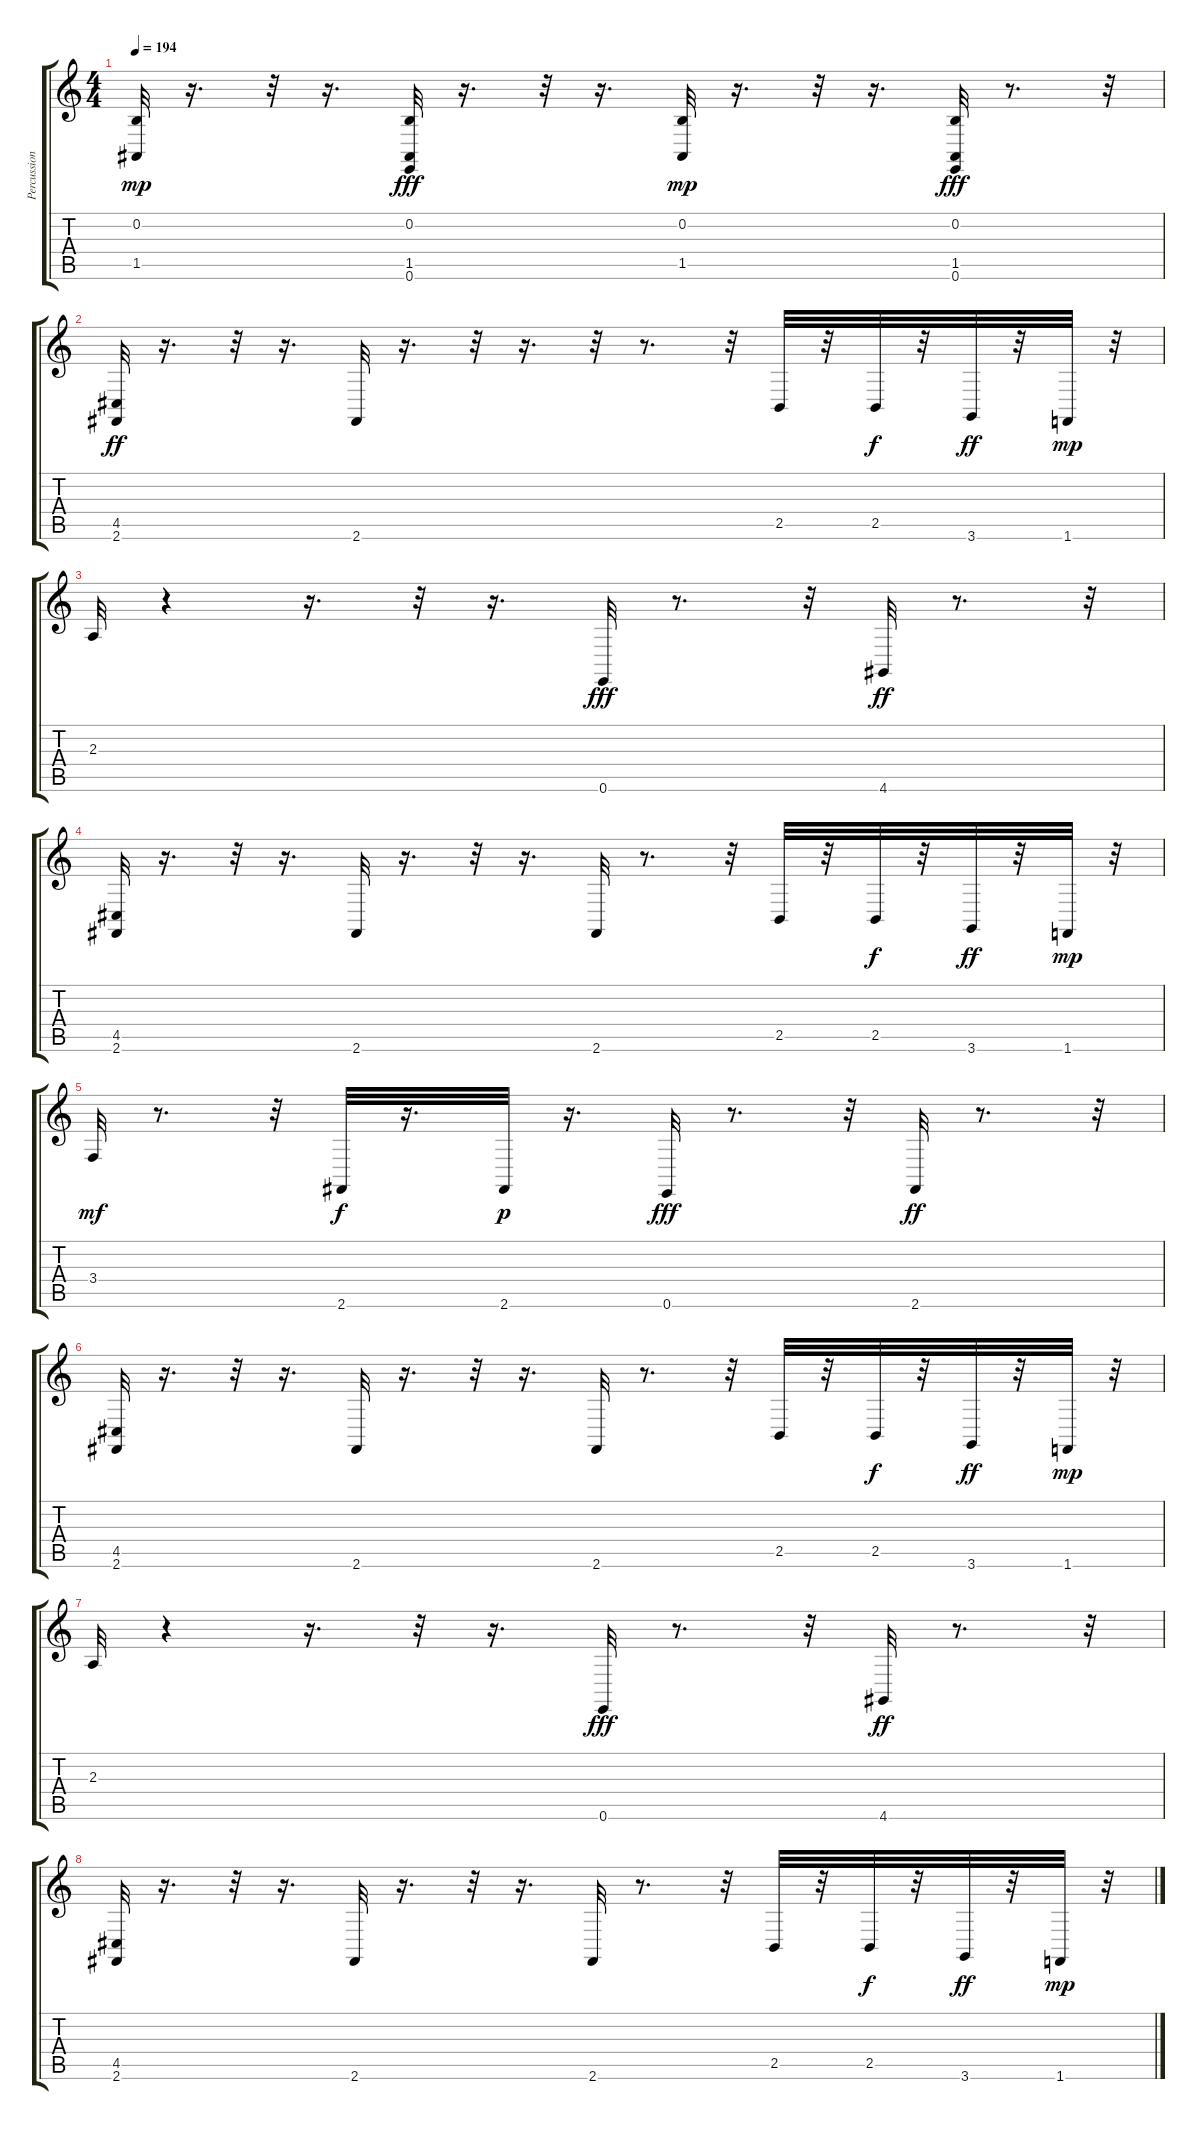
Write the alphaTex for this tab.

\track ("Percussioni(Dani)" "Percussion") {instrument electricgrandpiano}
\staff {score tabs}
\tuning (E4 B3 G3 D3 A2 E2) {hide}
\ts (4 4)
\tempo 194
\clef g2
\ks c
(0.2 1.5).32{dy mp} r.16{d} r.32 r.16{d} (0.2 1.5 0.6).32{dy fff} r.16{d} r.32 r.16{d} (0.2 1.5).32{dy mp} r.16{d} r.32 r.16{d} (0.2 1.5 0.6).32{dy fff} r.8{d} r.32 |
(4.5 2.6).32{dy ff} r.16{d} r.32 r.16{d} 2.6.32 r.16{d} r.32 r.16{d} r.32 r.8{d} r.32 2.5.32 r.32 2.5.32{dy f} r.32 3.6.32{dy ff} r.32 1.6.32{dy mp} r.32 |
2.3.32 r.4 r.16{d} r.32 r.16{d} 0.6.32{dy fff} r.8{d} r.32 4.6.32{dy ff} r.8{d} r.32 |
(4.5 2.6).32 r.16{d} r.32 r.16{d} 2.6.32 r.16{d} r.32 r.16{d} 2.6.32 r.8{d} r.32 2.5.32 r.32 2.5.32{dy f} r.32 3.6.32{dy ff} r.32 1.6.32{dy mp} r.32 |
3.4.32{dy mf} r.8{d} r.32 2.6.32{dy f} r.16{d} 2.6.32{dy p} r.16{d} 0.6.32{dy fff} r.8{d} r.32 2.6.32{dy ff} r.8{d} r.32 |
(4.5 2.6).32 r.16{d} r.32 r.16{d} 2.6.32 r.16{d} r.32 r.16{d} 2.6.32 r.8{d} r.32 2.5.32 r.32 2.5.32{dy f} r.32 3.6.32{dy ff} r.32 1.6.32{dy mp} r.32 |
2.3.32 r.4 r.16{d} r.32 r.16{d} 0.6.32{dy fff} r.8{d} r.32 4.6.32{dy ff} r.8{d} r.32 |
(4.5 2.6).32 r.16{d} r.32 r.16{d} 2.6.32 r.16{d} r.32 r.16{d} 2.6.32 r.8{d} r.32 2.5.32 r.32 2.5.32{dy f} r.32 3.6.32{dy ff} r.32 1.6.32{dy mp} r.32
